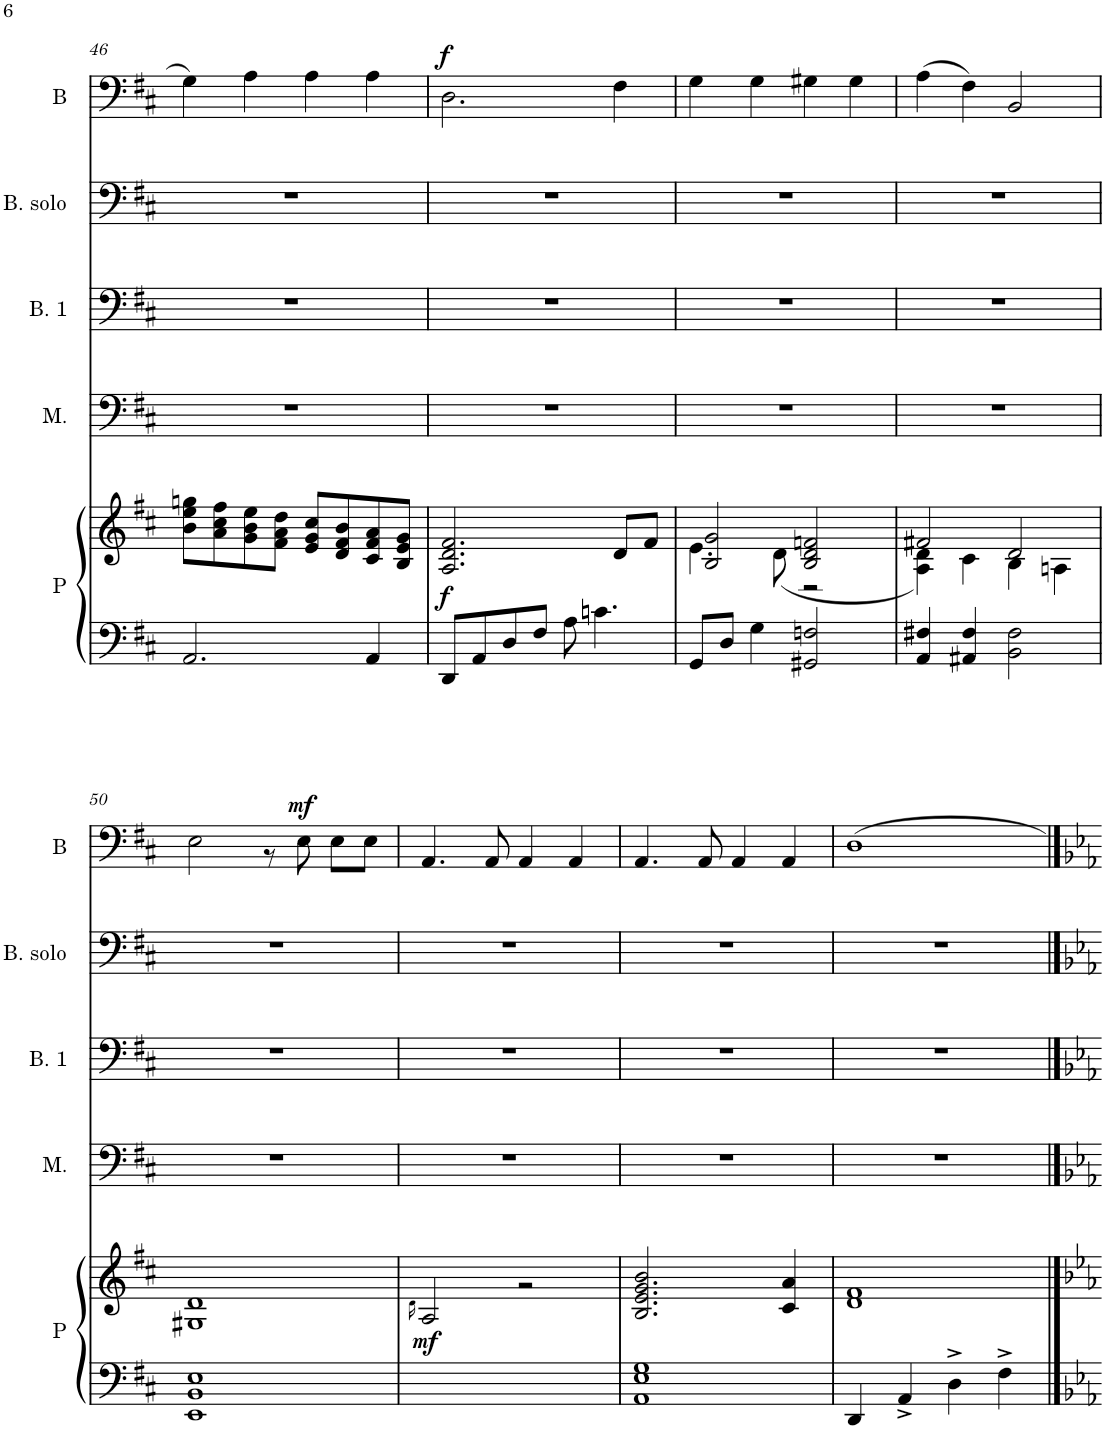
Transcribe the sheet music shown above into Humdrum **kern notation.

**kern	**kern	**dynam	**kern	**kern	**kern	**kern	**dynam
*part5	*part5	*part5	*part4	*part3	*part2	*part1	*part1
*staff6	*staff5	*staff5/6	*staff4	*staff3	*staff2	*staff1	*staff1
*I"Piano	*	*	*I"Men	*I"Bass 1	*I"Bass solo	*I"Bass	*
*I'P	*	*	*I'M.	*I'B. 1	*I'B. solo	*I'B	*
!!LO:PB:g=z
*clefF4	*clefG2	*	*clefF4	*clefF4	*clefF4	*clefF4	*
*k[f#c#]	*k[f#c#]	*	*k[f#c#]	*k[f#c#]	*k[f#c#]	*k[f#c#]	*
*M4/4	*M4/4	*	*M4/4	*M4/4	*M4/4	*M4/4	*
=46	=46	=46	=46	=46	=46	=46	=46
*	*	*	*	*	*	*^	*
2.AA/	8b\ 8ee\ 8ggn\L	.	1r	1r	1r	1ryy	4G\	.
.	8a\ 8cc#\ 8ff#\	.	.	.	.	.	.	.
.	8g\ 8b\ 8ee\	.	.	.	.	.	4A\	.
.	8f#\ 8a\ 8dd\J	.	.	.	.	.	.	.
.	8e/ 8g/ 8cc#/L	.	.	.	.	.	4A\	.
.	8d/ 8f#/ 8b/	.	.	.	.	.	.	.
4AA/	8c#/ 8f#/ 8a/	.	.	.	.	.	4A\	.
.	8B/ 8e/ 8g/J	.	.	.	.	.	.	.
=47	=47	=47	=47	=47	=47	=47	=47	=47
!	!	!LO:DY:a=2	!	!	!	!	!	!LO:DY:a
8DD/L	2.A/ 2.d/ 2.f#/	f	1r	1r	1r	1ryy	2.D\	f
8AA/	.	.	.	.	.	.	.	.
8D/	.	.	.	.	.	.	.	.
8F#/J	.	.	.	.	.	.	.	.
8A\	.	.	.	.	.	.	.	.
4.cn\	.	.	.	.	.	.	.	.
.	8d/L	.	.	.	.	.	4F#\	.
.	8f#/J	.	.	.	.	.	.	.
=48	=48	=48	=48	=48	=48	=48	=48	=48
*	*^	*	*	*	*	*	*	*
8GG/L	2B/ 2g/	4.e\	.	1r	1r	1r	1ryy	4G\	.
8D/J	.	.	.	.	.	.	.	.	.
4G\	.	.	.	.	.	.	.	4G\	.
.	.	(<8d\	.	.	.	.	.	.	.
2GG#X/ 2Fn/	2B/ 2d/ 2fn/	2r	.	.	.	.	.	4G#X\	.
.	.	.	.	.	.	.	.	4G#\	.
=49	=49	=49	=49	=49	=49	=49	=49	=49	=49
4AA/ 4F#X/	2f#X/	4A\ 4d\)	.	1r	1r	1r	1ryy	(>4A\	.
4AA#X/ 4F#/	.	4c#\	.	.	.	.	.	4F#\)	.
2BB\ 2F#\	2d/	4B\	.	.	.	.	.	2BB/	.
.	.	4An\	.	.	.	.	.	.	.
!!LO:LB:g=z	!!
=50	=50	=50	=50	=50	=50	=50	=50	=50	=50
1EE 1BB 1E	1ryy	1G#X 1d	.	1r	1r	1r	1ryy	2E\	.
.	.	.	.	.	.	.	.	8r	.
!	!	!	!	!	!	!	!	!	!LO:DY:a
.	.	.	.	.	.	.	.	8E\	mf
.	.	.	.	.	.	.	.	8E\L	.
.	.	.	.	.	.	.	.	8E\J	.
=51	=51	=51	=51	=51	=51	=51	=51	=51	=51
.	.	16qd\	.	.	.	.	.	.	.
!	!	!	!LO:DY:a=2	!	!	!	!	!	!
1ryy	1ryy	2A/	mf	1r	1r	1r	1ryy	4.AA/	.
.	.	.	.	.	.	.	.	8AA/	.
.	.	2r	.	.	.	.	.	4AA/	.
.	.	.	.	.	.	.	.	4AA/	.
=52	=52	=52	=52	=52	=52	=52	=52	=52	=52
1AA 1E 1G	1ryy	2.B/ 2.e/ 2.g/ 2.b/	.	1r	1r	1r	1ryy	4.AA/	.
.	.	.	.	.	.	.	.	8AA/	.
.	.	.	.	.	.	.	.	4AA/	.
.	.	4c#/ 4a/	.	.	.	.	.	4AA/	.
=53	=53	=53	=53	=53	=53	=53	=53	=53	=53
4DD/	1ryy	1d 1f#	.	1r	1r	1r	1ryy	1D	.
4AA^</	.	.	.	.	.	.	.	.	.
4D^>\	.	.	.	.	.	.	.	.	.
4F#^>\	.	.	.	.	.	.	.	.	.
*	*v	*v	*	*	*	*	*v	*v	*
==	==	==	==	==	==	==	==
*-	*-	*-	*-	*-	*-	*-	*-
